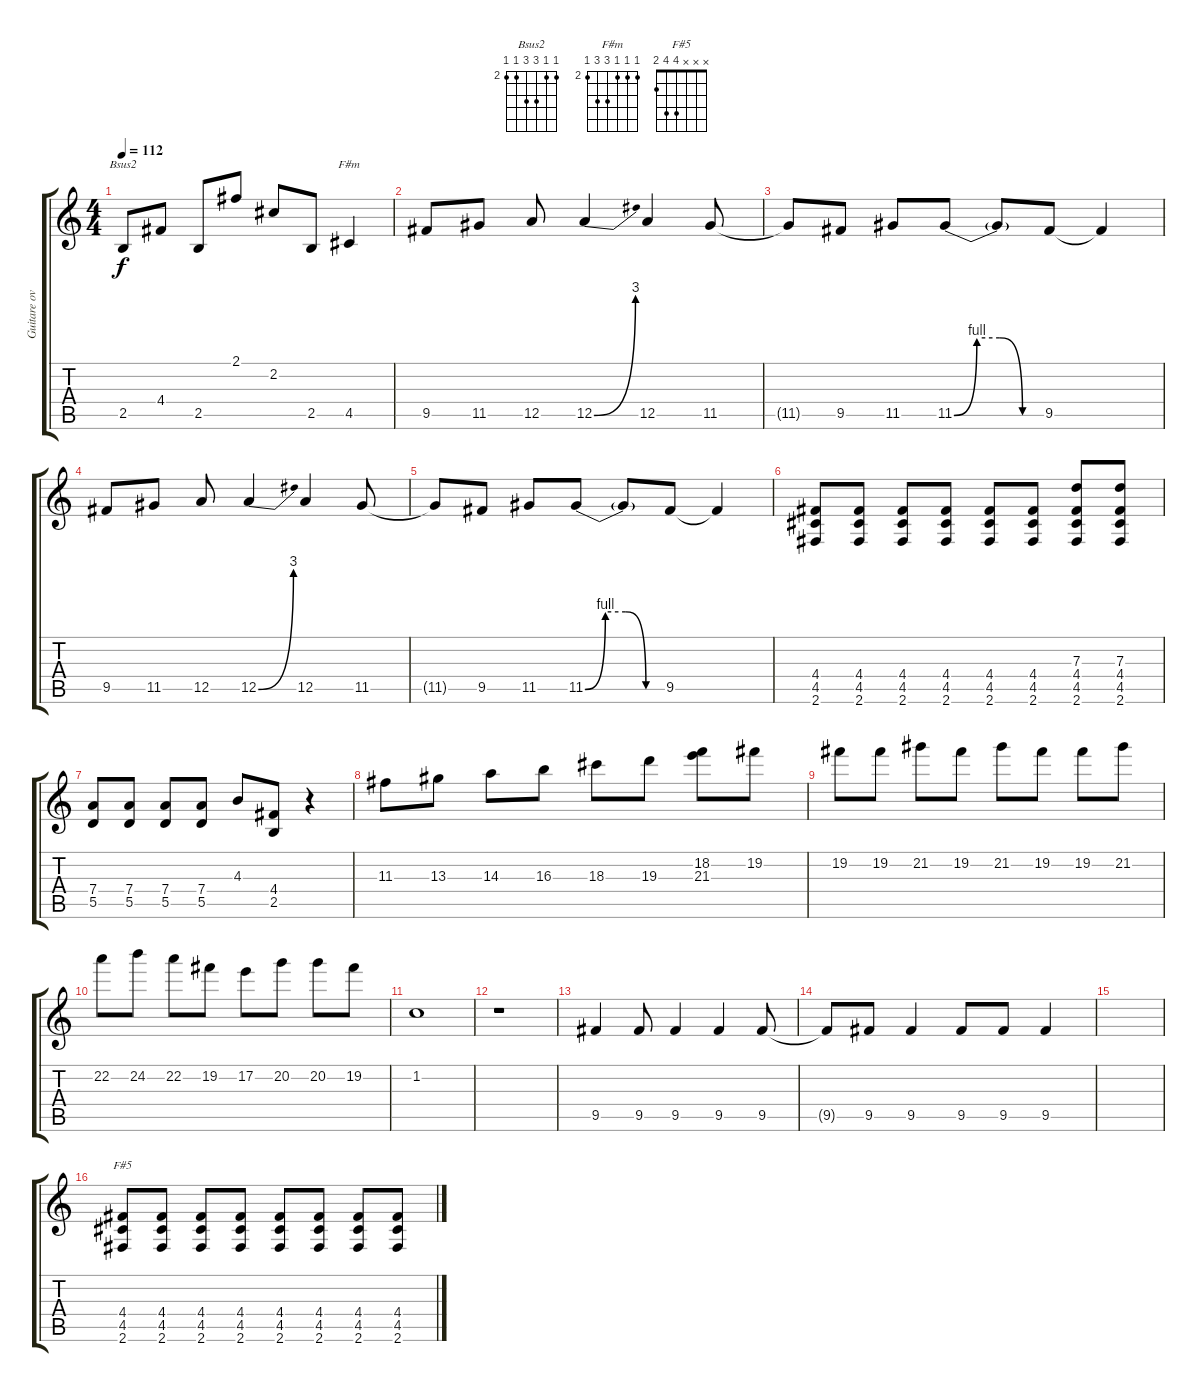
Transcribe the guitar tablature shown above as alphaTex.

\track ("Guitare overdrive" "Guitare ov") {instrument overdrivenguitar}
\staff {score tabs}
\tuning (E4 B3 G3 D3 A2 E2) {hide}
\chord ("Bsus2" 2 2 4 4 2 2) {firstfret 2}
\chord ("F#m" 2 2 2 4 4 2) {firstfret 2}
\chord ("F#5" x x x 4 4 2)
\ts (4 4)
\tempo 112
\clef g2
\ks c
2.5.8{ch "Bsus2" dy f} 4.4.8 2.5.8 2.1.8 2.2.8 2.5.8 4.5.4{ch "F#m"} |
9.5.8 11.5.8 12.5.8 12.5{be (bend 0 0 60 12)}.4 12.5.4 11.5.8 |
11.5{t}.8 9.5.8 11.5.8 11.5{be (custom 0 0 15 4 30 4 45 0 60 0)}.8 11.5{t}.8 9.5.8 9.5{t}.4 |
9.5.8 11.5.8 12.5.8 12.5{be (bend 0 0 60 12)}.4 12.5.4 11.5.8 |
11.5{t}.8 9.5.8 11.5.8 11.5{be (custom 0 0 15 4 30 4 45 0 60 0)}.8 11.5{t}.8 9.5.8 9.5{t}.4 |
(4.4 4.5 2.6).8 (4.4 4.5 2.6).8 (4.4 4.5 2.6).8 (4.4 4.5 2.6).8 (4.4 4.5 2.6).8 (4.4 4.5 2.6).8 (7.3 4.4 4.5 2.6).8 (7.3 4.4 4.5 2.6).8 |
(7.4 5.5).8 (7.4 5.5).8 (7.4 5.5).8 (7.4 5.5).8 4.3.8 (4.4 2.5).8 r.4 |
11.3.8 13.3.8 14.3.8 16.3.8 18.3.8 19.3.8 (18.2 21.3).8 19.2.8 |
19.2.8 19.2.8 21.2.8 19.2.8 21.2.8 19.2.8 19.2.8 21.2.8 |
22.2.8 24.2.8 22.2.8 19.2.8 17.2.8 20.2.8 20.2.8 19.2.8 |
1.2.1 |
r.1 |
9.5.4 9.5.8 9.5.4 9.5.4 9.5.8 |
9.5{t}.8 9.5.8 9.5.4 9.5.8 9.5.8 9.5.4 |
|
(4.4 4.5 2.6).8{ch "F#5"} (4.4 4.5 2.6).8 (4.4 4.5 2.6).8 (4.4 4.5 2.6).8 (4.4 4.5 2.6).8 (4.4 4.5 2.6).8 (4.4 4.5 2.6).8 (4.4 4.5 2.6).8
